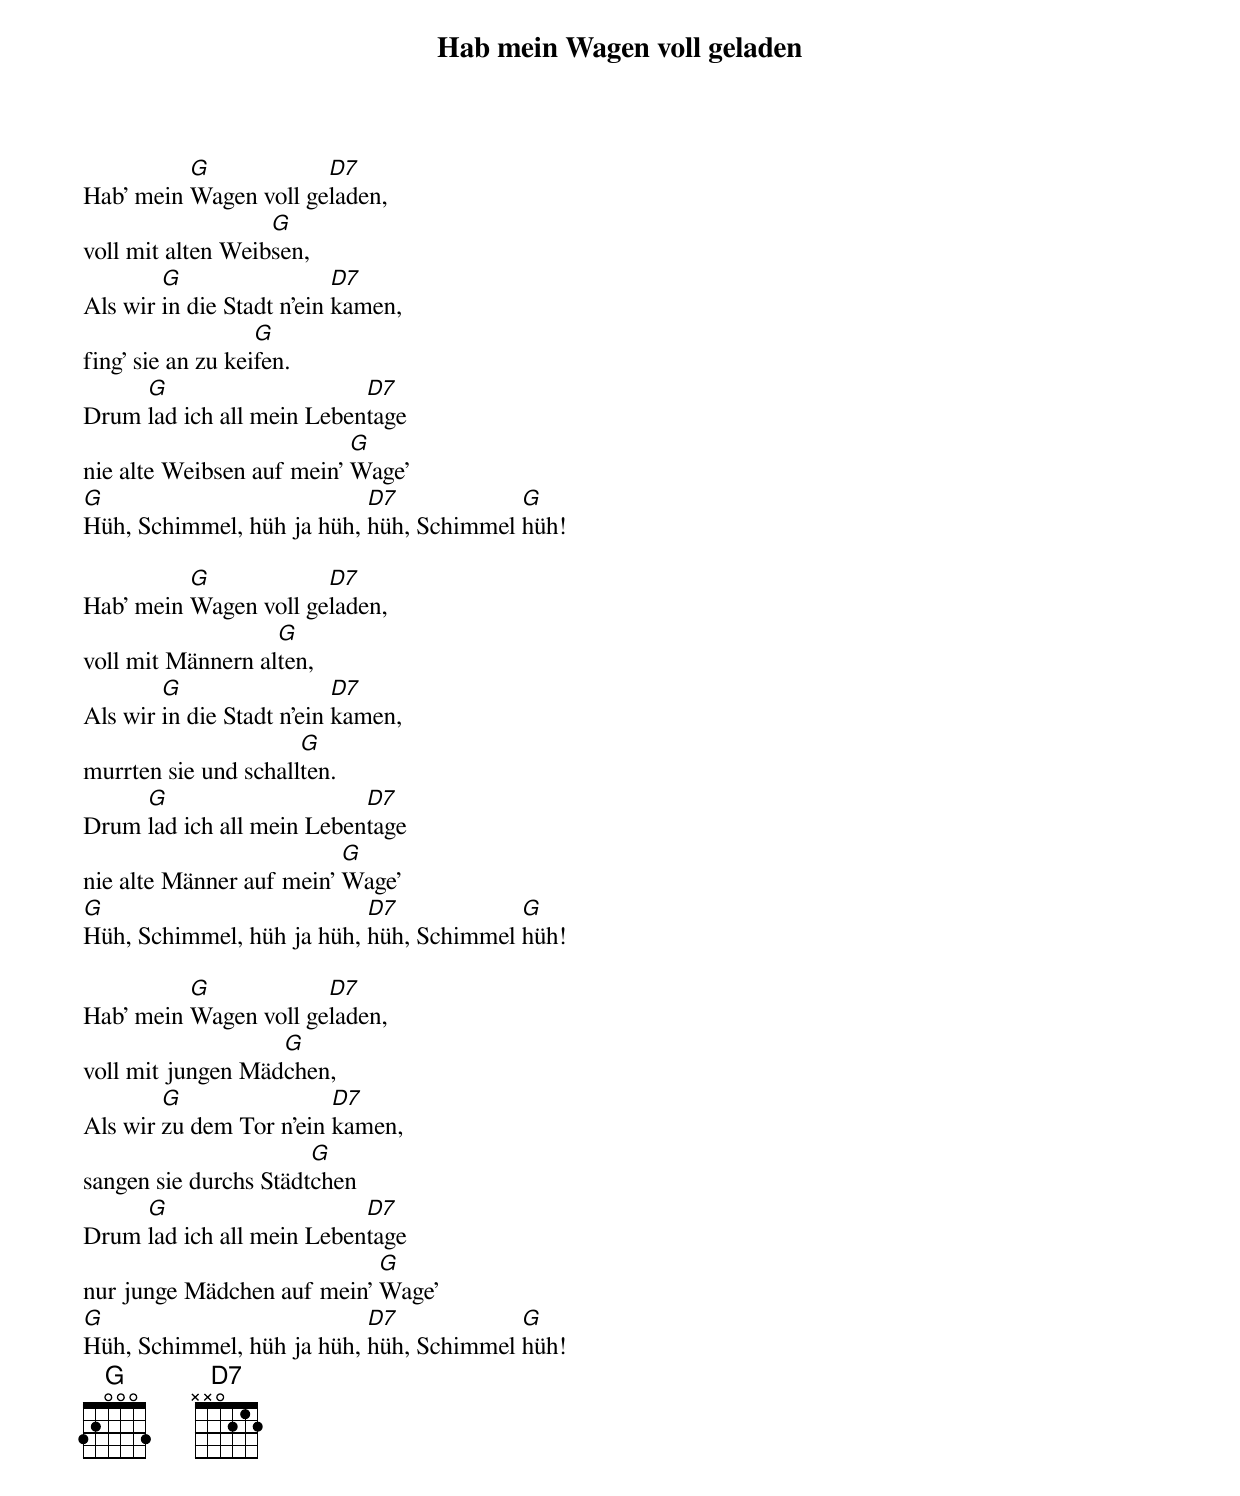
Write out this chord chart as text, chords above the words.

Hab mein Wagen voll geladen


          G            D7
Hab' mein Wagen voll geladen,
                   G
voll mit alten Weibsen,
        G                  D7
Als wir in die Stadt n'ein kamen,
                   G
fing' sie an zu keifen.
     G                     D7
Drum lad ich all mein Lebentage
                           G
nie alte Weibsen auf mein' Wage'
G                          D7            G
Hüh, Schimmel, hüh ja hüh, hüh, Schimmel hüh!

          G            D7
Hab' mein Wagen voll geladen,
                   G
voll mit Männern alten,
        G                  D7
Als wir in die Stadt n'ein kamen,
                      G
murrten sie und schallten.
     G                     D7
Drum lad ich all mein Lebentage
                          G
nie alte Männer auf mein' Wage'
G                          D7            G
Hüh, Schimmel, hüh ja hüh, hüh, Schimmel hüh!

          G            D7
Hab' mein Wagen voll geladen,
                   G
voll mit jungen Mädchen,
        G                D7
Als wir zu dem Tor n'ein kamen,
                       G
sangen sie durchs Städtchen
     G                     D7
Drum lad ich all mein Lebentage
                            G
nur junge Mädchen auf mein' Wage'
G                          D7            G
Hüh, Schimmel, hüh ja hüh, hüh, Schimmel hüh!
